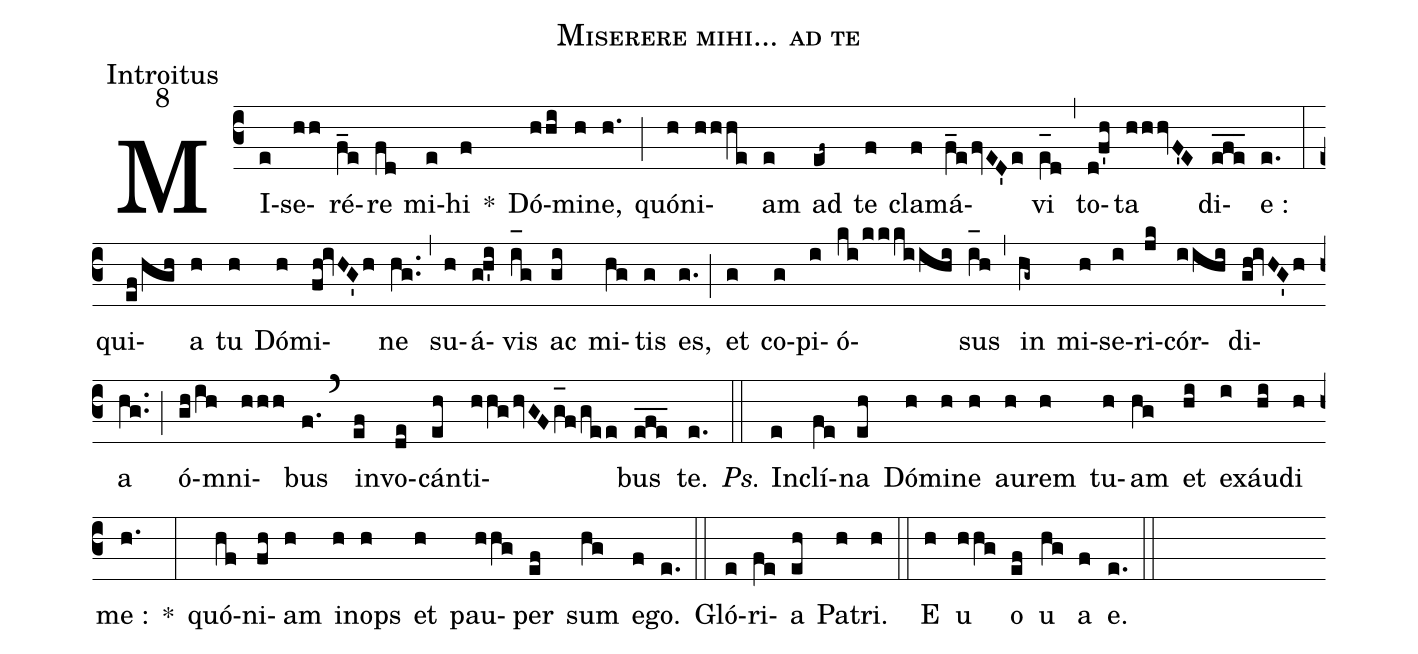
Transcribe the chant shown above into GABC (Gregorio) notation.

name:Miserere mihi... ad te;
office-part:Introitus;
mode:8;
%%
(c3) MI(e)se(hh)ré(f_e)re(fd) mi(e)hi(f) *() Dó(hhi)mi(h)ne,(h.) (;) quó(h)ni(hhhe)am(e) ad(ef~) te(f) cla(f)má(f_efvED'e)vi(e_[oh:h][ll:1]d) (,) to(d!f'h)ta(hhhvF'E) di(efe___)e :(e.) (:) qui(ef/hgh)a(h) tu(h) Dó(h)mi(fh!ivHG'h)ne(hg..) (,) su(h)á(gh'i)vis(i_[oh:h]g) ac(gi) mi(hg)tis(g) es,(g.) (;) et(g) co(g)pi(i)ó(ki/kkkiihi)sus(i_[oh:h]h) (,) in(hg~) mi(h)se(i)ri(jk)cór(iihi)di(gh!ivHG'h)a(hg..) (;) ó(gh/ih)mni(hhh)bus(f.) (`) in(ef)vo(de)cán(eh)ti(hhghvGFg_[oh:h]f/gee)bus(efe___) te.(e.) (::) <i>Ps.</i> In(e)clí(fe)na(eh) Dó(h)mi(h)ne(h) au(h)rem(h) tu(h)am(hg) et(hi) ex(i)áu(hi)di(h) me :(h.) *(:) quó(hf)ni(fh)am(h) in(h)ops(h) et(h) pau(hhg)per(ef) sum(hg) e(f)go.(e.) (::) Gló(e)ri(fe)a(eh) Pa(h)tri.(h) (::) <eu>E(h) u(hhg) o(ef) u(hg) a(f) e.</eu>(e.) (::)
